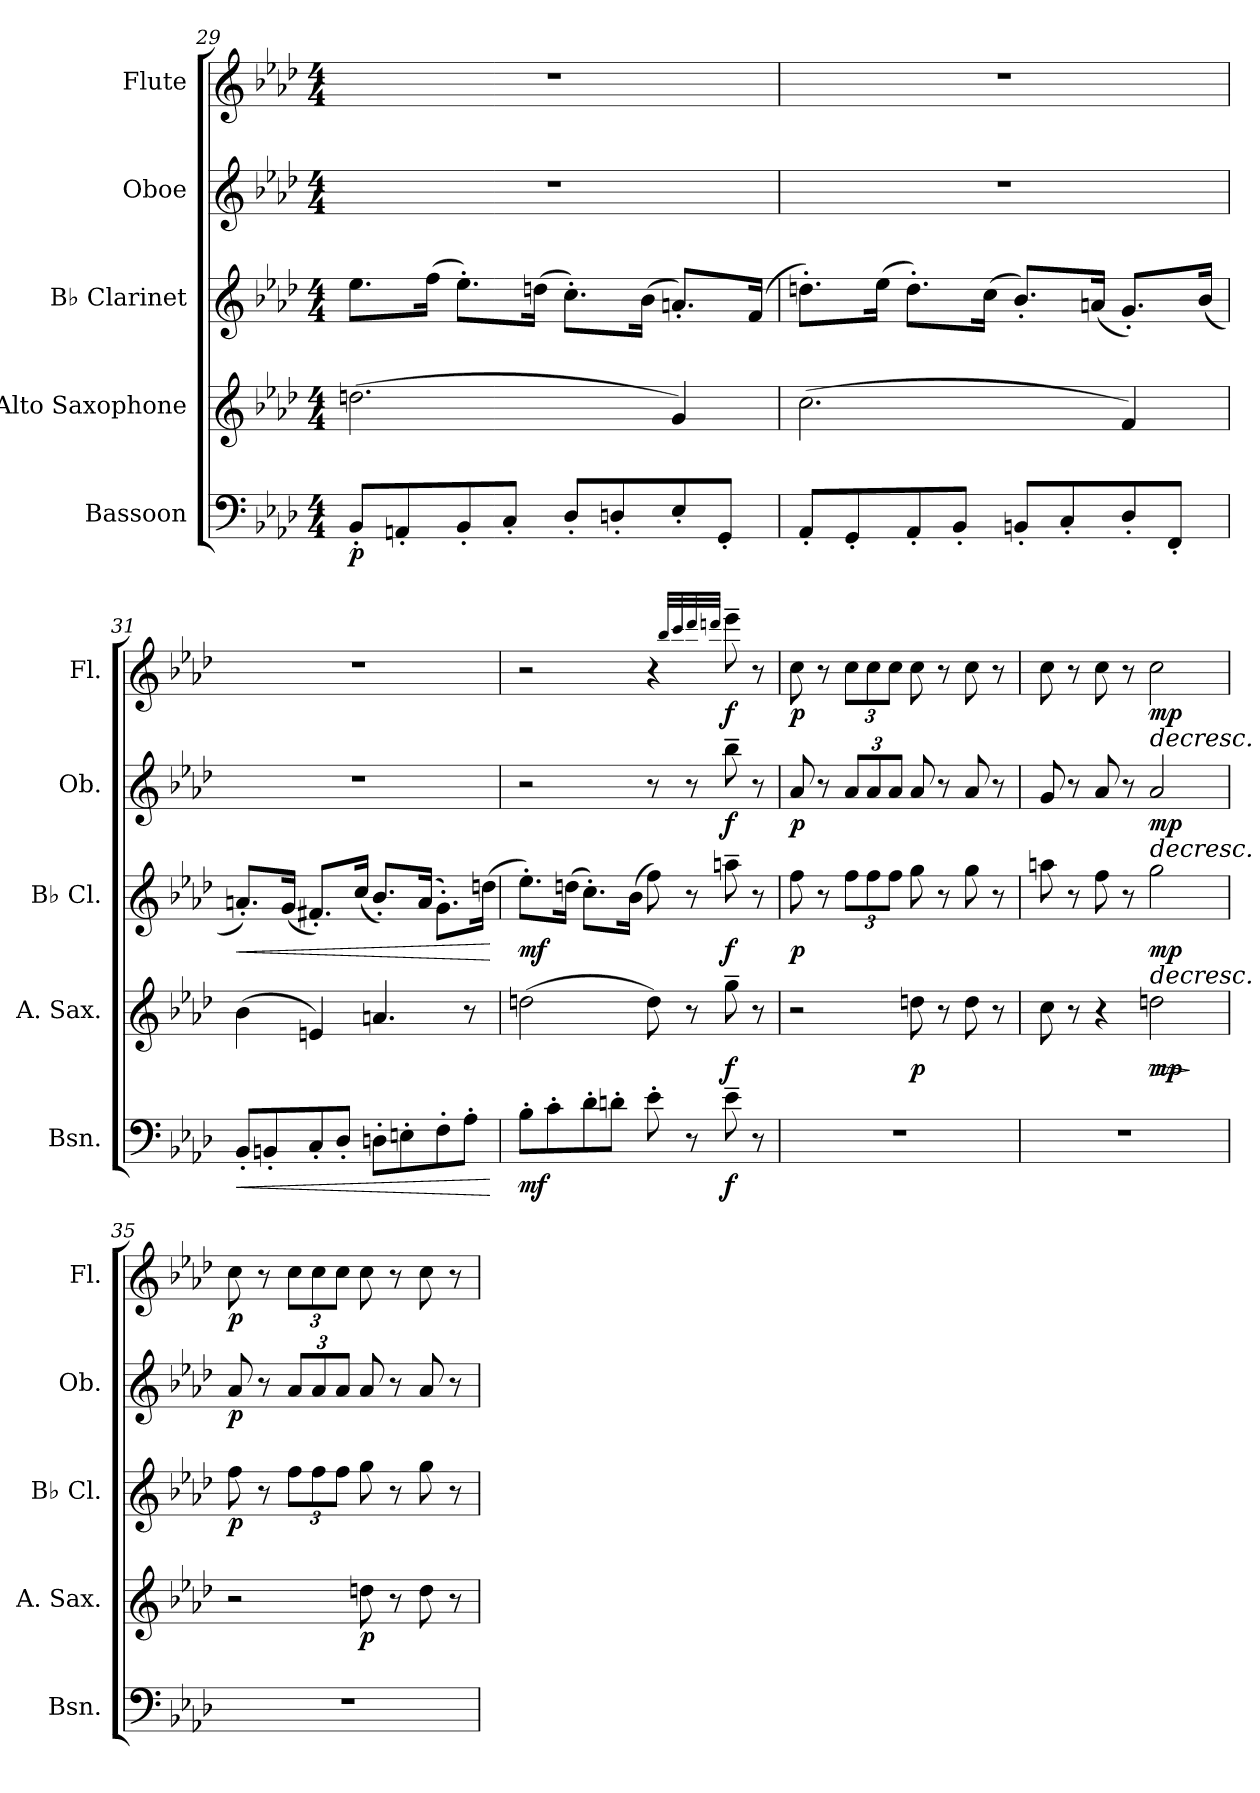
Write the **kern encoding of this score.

**kern	**dynam	**kern	**dynam	**kern	**dynam	**kern	**dynam	**kern	**dynam
*part5	*part5	*part4	*part4	*part3	*part3	*part2	*part2	*part1	*part1
*staff5	*staff5	*staff4	*staff4	*staff3	*staff3	*staff2	*staff2	*staff1	*staff1
*I"Bassoon	*	*I"Alto Saxophone	*	*I"B♭ Clarinet	*	*I"Oboe	*	*I"Flute	*
*I'Bsn.	*	*I'A. Sax.	*	*I'B♭ Cl.	*	*I'Ob.	*	*I'Fl.	*
*clefF4	*	*clefG2	*	*clefG2	*	*clefG2	*	*clefG2	*
*	*	*ITrd5c9	*	*ITrd1c2	*	*	*	*	*
*k[b-e-a-d-]	*	*k[b-e-a-d-g-c-f-]	*	*k[b-e-a-d-g-c-]	*	*k[b-e-a-d-]	*	*k[b-e-a-d-]	*
*M4/4	*	*M4/4	*	*M4/4	*	*M4/4	*	*M4/4	*
=29	=29	=29	=29	=29	=29	=29	=29	=29	=29
!	!LO:DY:b	!	!	!	!	!	!	!	!
8BB-'/L	p	(>2.fn\	.	8.dd-\L	.	1r	.	1r	.
8AAn'/	.	.	.	.	.	.	.	.	.
.	.	.	.	(>16ee-\Jk	.	.	.	.	.
8BB-'/	.	.	.	8.dd-'\L)	.	.	.	.	.
8C'/J	.	.	.	.	.	.	.	.	.
.	.	.	.	(>16ccn\Jk	.	.	.	.	.
8D-'/L	.	.	.	8.b-'\L)	.	.	.	.	.
8Dn'/	.	.	.	.	.	.	.	.	.
.	.	.	.	(>16a-\Jk	.	.	.	.	.
8E-'/	.	4B-/)	.	8.gn'/L)	.	.	.	.	.
8GG'/J	.	.	.	.	.	.	.	.	.
.	.	.	.	(<16e-/Jk	.	.	.	.	.
=30	=30	=30	=30	=30	=30	=30	=30	=30	=30
8AA-'/L	.	(>2.e-\	.	8.ccn'\L)	.	1r	.	1r	.
8GG'/	.	.	.	.	.	.	.	.	.
.	.	.	.	(>16dd-\Jk	.	.	.	.	.
8AA-'/	.	.	.	8.cc'\L)	.	.	.	.	.
8BB-'/J	.	.	.	.	.	.	.	.	.
.	.	.	.	(>16b-\Jk	.	.	.	.	.
8BBn'/L	.	.	.	8.a-'/L)	.	.	.	.	.
8C'/	.	.	.	.	.	.	.	.	.
.	.	.	.	(<16gn/Jk	.	.	.	.	.
8D-'/	.	4A-/)	.	8.f'/L)	.	.	.	.	.
8FF'/J	.	.	.	.	.	.	.	.	.
.	.	.	.	(<16a-/Jk	.	.	.	.	.
!!LO:LB:g=z
=31	=31	=31	=31	=31	=31	=31	=31	=31	=31
!	!LO:HP:b	!	!	!	!LO:HP:b	!	!	!	!
8BB-'/L	<	(>4d-\	.	8.gn'/L)	<	1r	.	1r	.
8BBn'/	.	.	.	.	.	.	.	.	.
.	.	.	.	(<16f/Jk	.	.	.	.	.
8C'/	.	4Gn/)	.	8.en'/L)	.	.	.	.	.
8D-'/J	.	.	.	.	.	.	.	.	.
.	.	.	.	(<16b-/Jk	.	.	.	.	.
8Dn'\L	.	4.cn/	.	8.a-'/L)	.	.	.	.	.
8En'\	.	.	.	.	.	.	.	.	.
.	.	.	.	(>16g/Jk	.	.	.	.	.
8F'\	.	.	.	8.f'\L)	.	.	.	.	.
8A-'\J	.	8r	.	.	.	.	.	.	.
.	.	.	.	(>16ccn\Jk	.	.	.	.	.
.	[	.	.	.	[	.	.	.	.
=32	=32	=32	=32	=32	=32	=32	=32	=32	=32
!	!LO:DY:b	!	!	!	!LO:DY:b	!	!	!	!
8B-'\L	mf	(>2fn\	.	8.dd-'\L)	mf	2r	.	2r	.
8c'\	.	.	.	.	.	.	.	.	.
.	.	.	.	(>16ccn\Jk	.	.	.	.	.
8d-'\	.	.	.	8.b-'\L)	.	.	.	.	.
8dn'\J	.	.	.	.	.	.	.	.	.
.	.	.	.	(>16a-\Jk	.	.	.	.	.
8e-'\	.	8f\)	.	8ee-\)	.	8r	.	4r	.
8r	.	8r	.	8r	.	8r	.	.	.
.	.	.	.	.	.	.	.	32qbb-/LLL	.
.	.	.	.	.	.	.	.	32qccc/	.
.	.	.	.	.	.	.	.	32qddd-/	.
.	.	.	.	.	.	.	.	32qdddn/JJJ	.
!	!LO:DY:b	!	!LO:DY:b	!	!LO:DY:b	!	!LO:DY:b	!	!LO:DY:b
8e-~\	f	8b-~\	f	8ggn~\	f	8bb-~\	f	8eee-~\	f
8r	.	8r	.	8r	.	8r	.	8r	.
=33	=33	=33	=33	=33	=33	=33	=33	=33	=33
!	!	!	!	!	!LO:DY:b	!	!LO:DY:b	!	!LO:DY:b
1r	.	2r	.	8ee-\	p	8a-/	p	8cc\	p
.	.	.	.	8r	.	8r	.	8r	.
*	*	*	*	*Xbrackettup	*	*Xbrackettup	*	*Xbrackettup	*
.	.	.	.	12ee-\L	.	12a-/L	.	12cc\L	.
.	.	.	.	12ee-\	.	12a-/	.	12cc\	.
.	.	.	.	12ee-\J	.	12a-/J	.	12cc\J	.
!	!	!	!LO:DY:b	!	!	!	!	!	!
.	.	8fn\	p	8ff\	.	8a-/	.	8cc\	.
.	.	8r	.	8r	.	8r	.	8r	.
.	.	8f\	.	8ff\	.	8a-/	.	8cc\	.
.	.	8r	.	8r	.	8r	.	8r	.
=34	=34	=34	=34	=34	=34	=34	=34	=34	=34
1r	.	8e-\	.	8ggn\	.	8g/	.	8cc\	.
.	.	8r	.	8r	.	8r	.	8r	.
.	.	4r	.	8ee-\	.	8a-/	.	8cc\	.
.	.	.	.	8r	.	8r	.	8r	.
!	!	!	!LO:HP:b	!	!LO:HP:b	!	!LO:HP:b	!	!LO:HP:b
!	!	!	!LO:DY:n=1:b	!	!LO:DY:n=1:b	!	!LO:DY:n=1:b	!	!LO:DY:n=1:b
.	.	2fn\	> mp	2ff\	> mp	2a-/	> mp	2cc\	> mp
.	.	.	]	.	.	.	.	.	.
!!LO:PB:g=z
=35	=35	=35	=35	=35	=35	=35	=35	=35	=35
!	!	!	!	!	!LO:DY:b	!	!LO:DY:b	!	!LO:DY:b
1r	.	2r	.	8ee-\	p	8a-/	p	8cc\	p
.	.	.	.	8r	]	8r	]	8r	]
.	.	.	.	12ee-\L	.	12a-/L	.	12cc\L	.
.	.	.	.	12ee-\	.	12a-/	.	12cc\	.
.	.	.	.	12ee-\J	.	12a-/J	.	12cc\J	.
!	!	!	!LO:DY:b	!	!	!	!	!	!
.	.	8fn\	p	8ff\	.	8a-/	.	8cc\	.
.	.	8r	.	8r	.	8r	.	8r	.
.	.	8f\	.	8ff\	.	8a-/	.	8cc\	.
.	.	8r	.	8r	.	8r	.	8r	.
=	=	=	=	=	=	=	=	=	=
*-	*-	*-	*-	*-	*-	*-	*-	*-	*-
